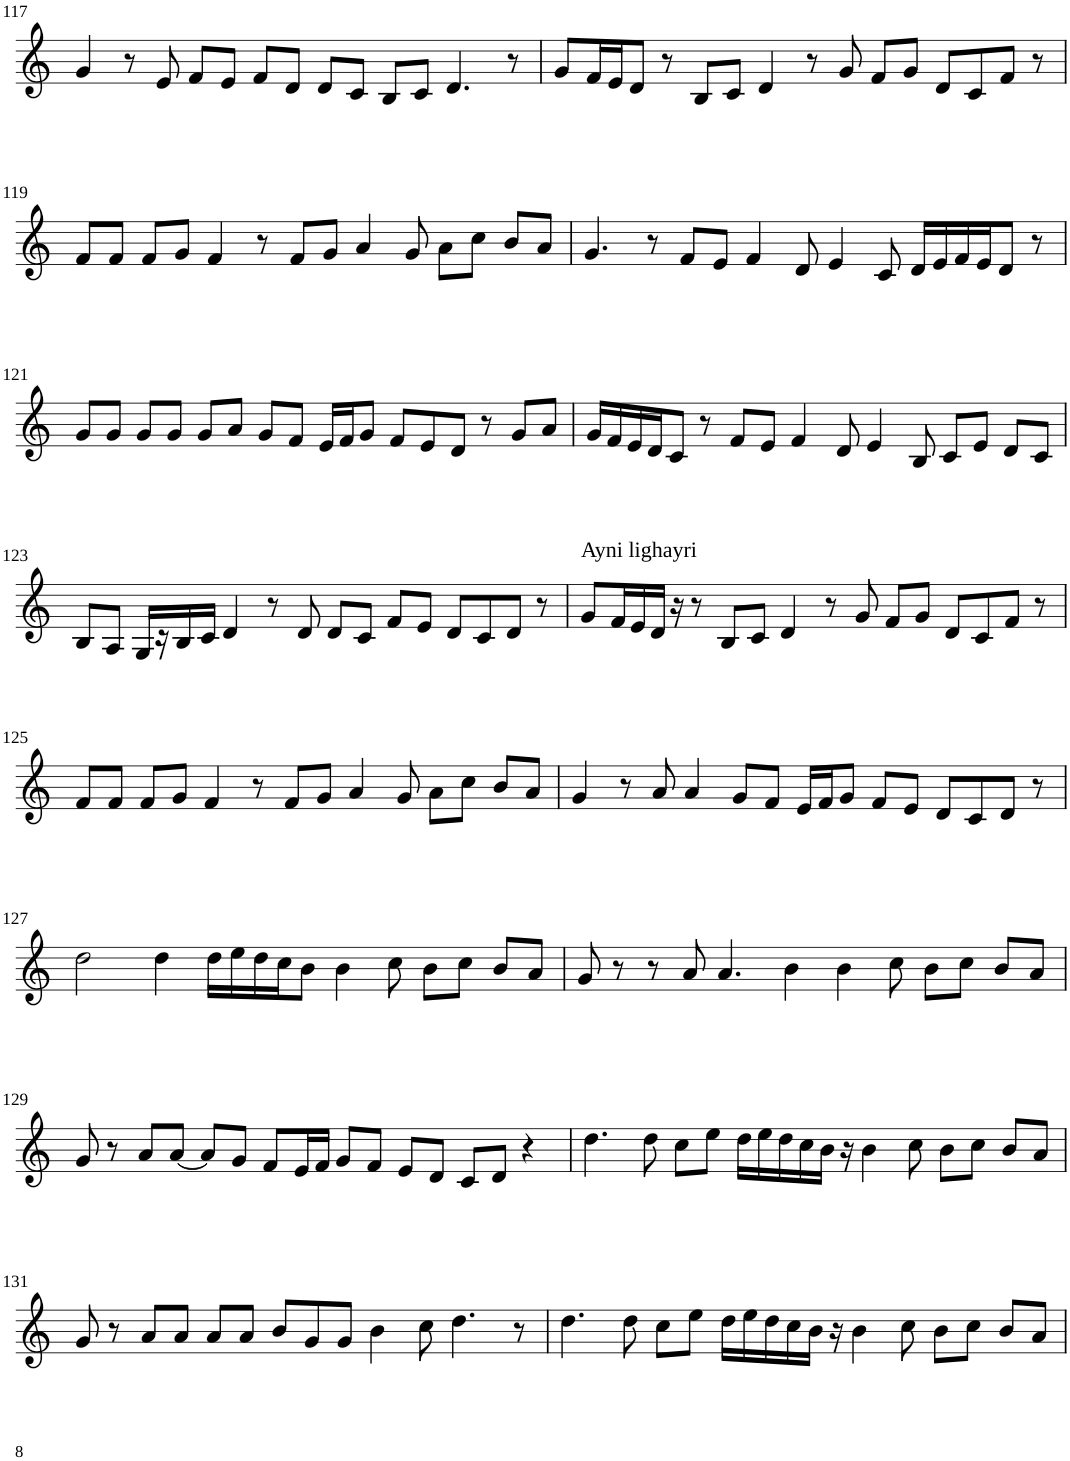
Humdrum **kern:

**kern
*part1
*staff1
*I"Violin
!!LO:PB:g=z
*clefG2
*k[]
*M8/4
=117
4g/
8r
8e/
8f/L
8e/J
8f/L
8d/J
8d/L
8c/J
8B/L
8c/J
4.d/
8r
=118
8g/L
16f/L
16e/J
8d/J
8r
8B/L
8c/J
4d/
8r
8g/
8f/L
8g/J
8d/L
8c/
8f/J
8r
!!LO:LB:g=z
=119
8f/L
8f/J
8f/L
8g/J
4f/
8r
8f/L
8g/J
4a/
8g/
8a\L
8cc\J
8b/L
8a/J
=120
4.g/
8r
8f/L
8e/J
4f/
8d/
4e/
8c/
16d/LL
16e/
16f/
16e/J
8d/J
8r
!!LO:LB:g=z
=121
8g/L
8g/J
8g/L
8g/J
8g/L
8a/J
8g/L
8f/J
16e/LL
16f/J
8g/J
8f/L
8e/
8d/J
8r
8g/L
8a/J
=122
16g/LL
16f/
16e/
16d/J
8c/J
8r
8f/L
8e/J
4f/
8d/
4e/
8B/
8c/L
8e/J
8d/L
8c/J
!!LO:LB:g=z
=123
8B/L
8A/J
16G/LL
16r
16B/
16c/JJ
4d/
8r
8d/
8d/L
8c/J
8f/L
8e/J
8d/L
8c/
8d/J
8r
=124
!LO:TX:a:t=Ayni lighayri
8g/L
16f/L
16e/
16d/JJ
16r
8r
8B/L
8c/J
4d/
8r
8g/
8f/L
8g/J
8d/L
8c/
8f/J
8r
!!LO:LB:g=z
=125
8f/L
8f/J
8f/L
8g/J
4f/
8r
8f/L
8g/J
4a/
8g/
8a\L
8cc\J
8b/L
8a/J
=126
4g/
8r
8a/
4a/
8g/L
8f/J
16e/LL
16f/J
8g/J
8f/L
8e/J
8d/L
8c/
8d/J
8r
!!LO:LB:g=z
=127
2dd\
4dd\
16dd\LL
16ee\
16dd\
16cc\J
8b\J
4b\
8cc\
8b\L
8cc\J
8b/L
8a/J
=128
8g/
8r
8r
8a/
4.a/
4b\
4b\
8cc\
8b\L
8cc\J
8b/L
8a/J
!!LO:LB:g=z
=129
8g/
8r
8a/L
[8a/J
8a/L]
8g/J
8f/L
16e/L
16f/JJ
8g/L
8f/J
8e/L
8d/J
8c/L
8d/J
4r
=130
4.dd\
8dd\
8cc\L
8ee\J
16dd\LL
16ee\
16dd\
16cc\
16b\JJ
16r
4b\
8cc\
8b\L
8cc\J
8b/L
8a/J
!!LO:LB:g=z
=131
8g/
8r
8a/L
8a/J
8a/L
8a/J
8b/L
8g/
8g/J
4b\
8cc\
4.dd\
8r
=132
4.dd\
8dd\
8cc\L
8ee\J
16dd\LL
16ee\
16dd\
16cc\
16b\JJ
16r
4b\
8cc\
8b\L
8cc\J
8b/L
8a/J
=
*-
